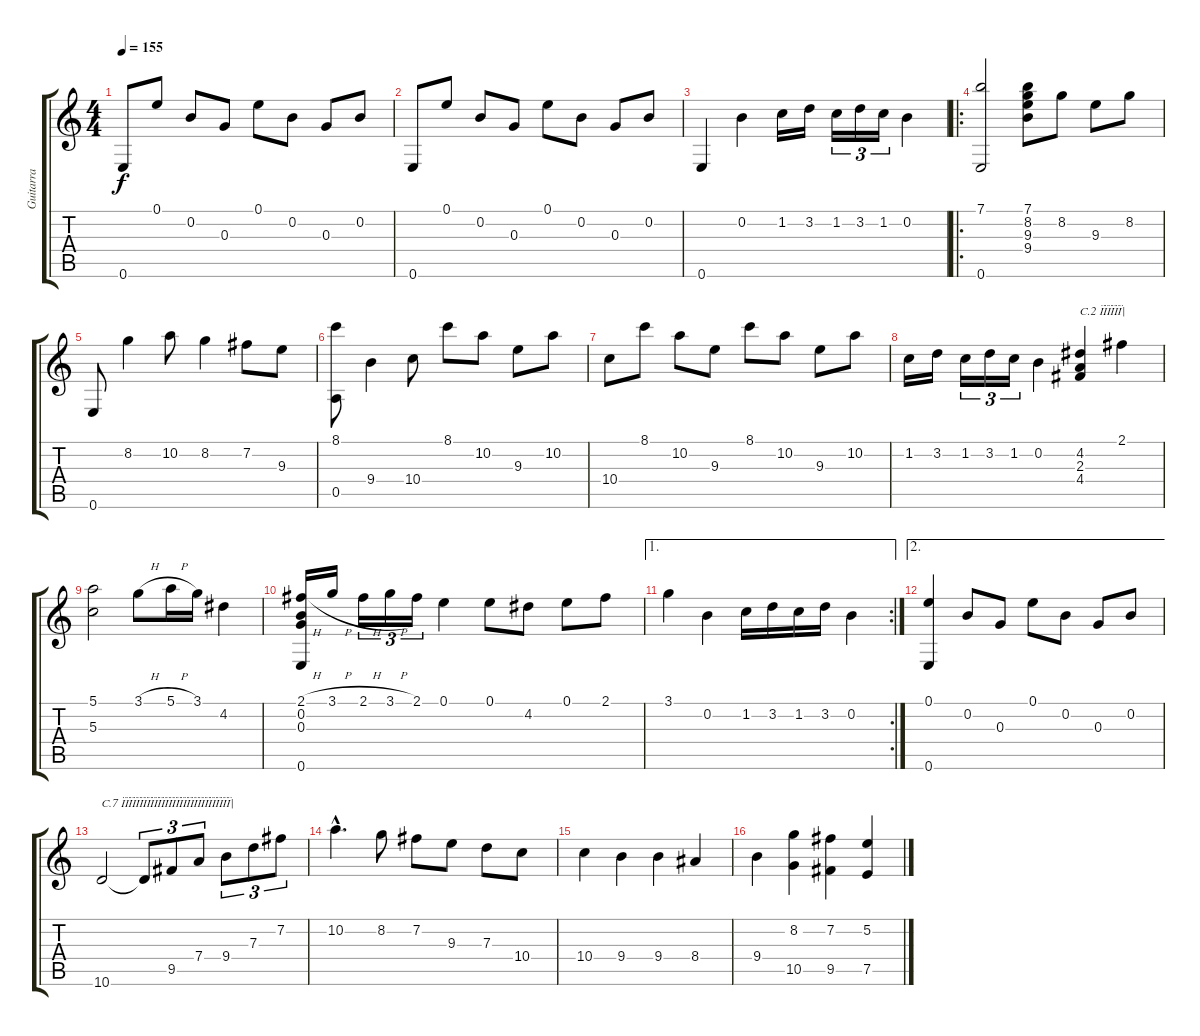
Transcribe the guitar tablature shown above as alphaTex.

\track ("Guitarra" "Guitarra") {instrument acousticguitarnylon}
\staff {score tabs}
\tuning (E4 B3 G3 D3 A2 E2) {hide}
\ts (4 4)
\tempo 155
\clef g2
\ks c
0.6.8{dy f instrument acousticguitarnylon} 0.1.8 0.2.8 0.3.8 0.1.8 0.2.8 0.3.8 0.2.8 |
0.6.8 0.1.8 0.2.8 0.3.8 0.1.8 0.2.8 0.3.8 0.2.8 |
0.6.4 0.2.4 1.2.16 3.2.16 1.2.16{tu (3 2)} 3.2.16{tu (3 2)} 1.2.16{tu (3 2)} 0.2.4 |
\ro
(7.1 0.6).2 (7.1 8.2 9.3 9.4).8 8.2.8 9.3.8 8.2.8 |
0.6.8 8.2.4 10.2.8 8.2.4 7.2.8 9.3.8 |
(8.1 0.5).8 9.4.4 10.4.8 8.1.8 10.2.8 9.3.8 10.2.8 |
10.4.8 8.1.8 10.2.8 9.3.8 8.1.8 10.2.8 9.3.8 10.2.8 |
1.2.16 3.2.16 1.2.16{tu (3 2)} 3.2.16{tu (3 2)} 1.2.16{tu (3 2)} 0.2.4 (4.2 2.3 4.4).4{txt "C.2 ЇЇЇЇЇЇ|"} 2.1.4 |
(5.1 5.3).2 3.1{h}.8 5.1{h}.16 3.1.16 4.2.4 |
(2.1{h} 0.2 0.3 0.6).16 3.1{h}.16 2.1{h}.16{tu (3 2)} 3.1{h}.16{tu (3 2)} 2.1.16{tu (3 2)} 0.1.4 0.1.8 4.2.8 0.1.8 2.1.8 |
\ae 1
\rc 2
3.1.4 0.2.4 1.2.16 3.2.16 1.2.16 3.2.16 0.2.4 |
\ae 2
(0.1 0.6).4 0.2.8 0.3.8 0.1.8 0.2.8 0.3.8 0.2.8 |
10.6.2{txt "C.7 ЇЇЇЇЇЇЇЇЇЇЇЇЇЇЇЇЇЇЇЇЇЇЇЇЇЇЇЇЇЇ|"} 10.6{t}.8{tu (3 2)} 9.5.8{tu (3 2)} 7.4.8{tu (3 2)} 9.4.8{tu (3 2)} 7.3.8{tu (3 2)} 7.2.8{tu (3 2)} |
10.2{hac}.4{d} 8.2.8 7.2.8 9.3.8 7.3.8 10.4.8 |
10.4.4 9.4.4 9.4.4 8.4.4 |
9.4.4 (8.2 10.5).4 (7.2 9.5).4 (5.2 7.5).4
